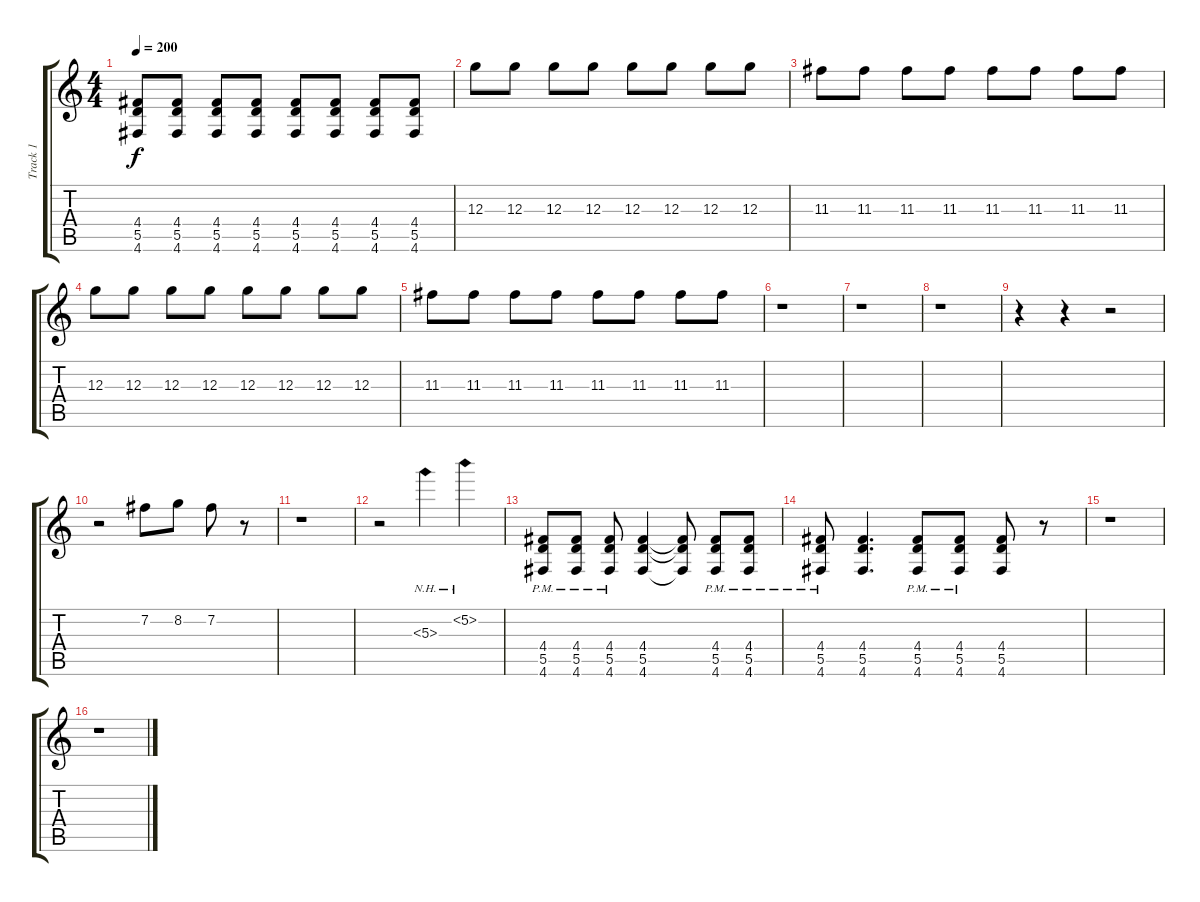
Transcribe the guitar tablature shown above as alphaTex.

\track ("Track 1" "Track 1") {instrument distortionguitar}
\staff {score tabs}
\tuning (E4 B3 G3 D3 A2 D2) {hide}
\ts (4 4)
\tempo 200
\clef g2
\ks c
(4.4 5.5 4.6).8{dy f} (4.4 5.5 4.6).8 (4.4 5.5 4.6).8 (4.4 5.5 4.6).8 (4.4 5.5 4.6).8 (4.4 5.5 4.6).8 (4.4 5.5 4.6).8 (4.4 5.5 4.6).8 |
12.3.8 12.3.8 12.3.8 12.3.8 12.3.8 12.3.8 12.3.8 12.3.8 |
11.3.8 11.3.8 11.3.8 11.3.8 11.3.8 11.3.8 11.3.8 11.3.8 |
12.3.8 12.3.8 12.3.8 12.3.8 12.3.8 12.3.8 12.3.8 12.3.8 |
11.3.8 11.3.8 11.3.8 11.3.8 11.3.8 11.3.8 11.3.8 11.3.8 |
r.1 |
r.1 |
r.1 |
r.4 r.4 r.2 |
r.2 7.2.8 8.2.8 7.2.8 r.8 |
r.1 |
r.2 5.3{nh}.4 5.2{nh}.4 |
(4.4{pm} 5.5{pm} 4.6{pm}).8 (4.4{pm} 5.5{pm} 4.6{pm}).8 (4.4{pm} 5.5{pm} 4.6{pm}).8 (4.4 5.5 4.6).4 (4.4{t} 5.5{t} 4.6{t}).8 (4.4{pm} 5.5{pm} 4.6{pm}).8 (4.4{pm} 5.5{pm} 4.6{pm}).8 |
(4.4{pm} 5.5{pm} 4.6{pm}).8 (4.4 5.5 4.6).4{d} (4.4{pm} 5.5{pm} 4.6{pm}).8 (4.4{pm} 5.5{pm} 4.6{pm}).8 (4.4 5.5 4.6).8 r.8 |
r.1 |
r.1
